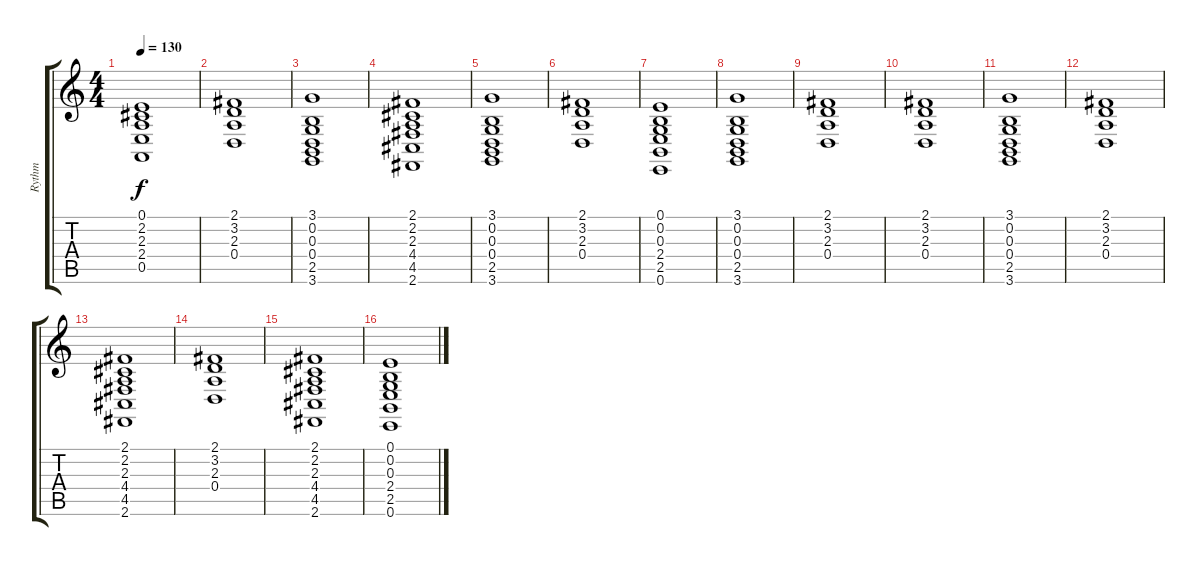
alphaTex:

\track ("Rythm" "Rythm") {instrument stringensemble1}
\staff {score tabs}
\tuning (E4 B3 G3 D3 A2 E2) {hide}
\ts (4 4)
\tempo 130
\clef g2
\ks c
(0.1 2.2 2.3 2.4 0.5).1{dy f} |
(2.1 3.2 2.3 0.4).1 |
(3.1 0.2 0.3 0.4 2.5 3.6).1 |
(2.1 2.2 2.3 4.4 4.5 2.6).1 |
(3.1 0.2 0.3 0.4 2.5 3.6).1 |
(2.1 3.2 2.3 0.4).1 |
(0.1 0.2 0.3 2.4 2.5 0.6).1 |
(3.1 0.2 0.3 0.4 2.5 3.6).1 |
(2.1 3.2 2.3 0.4).1 |
(2.1 3.2 2.3 0.4).1 |
(3.1 0.2 0.3 0.4 2.5 3.6).1 |
(2.1 3.2 2.3 0.4).1 |
(2.1 2.2 2.3 4.4 4.5 2.6).1 |
(2.1 3.2 2.3 0.4).1 |
(2.1 2.2 2.3 4.4 4.5 2.6).1 |
(0.1 0.2 0.3 2.4 2.5 0.6).1
